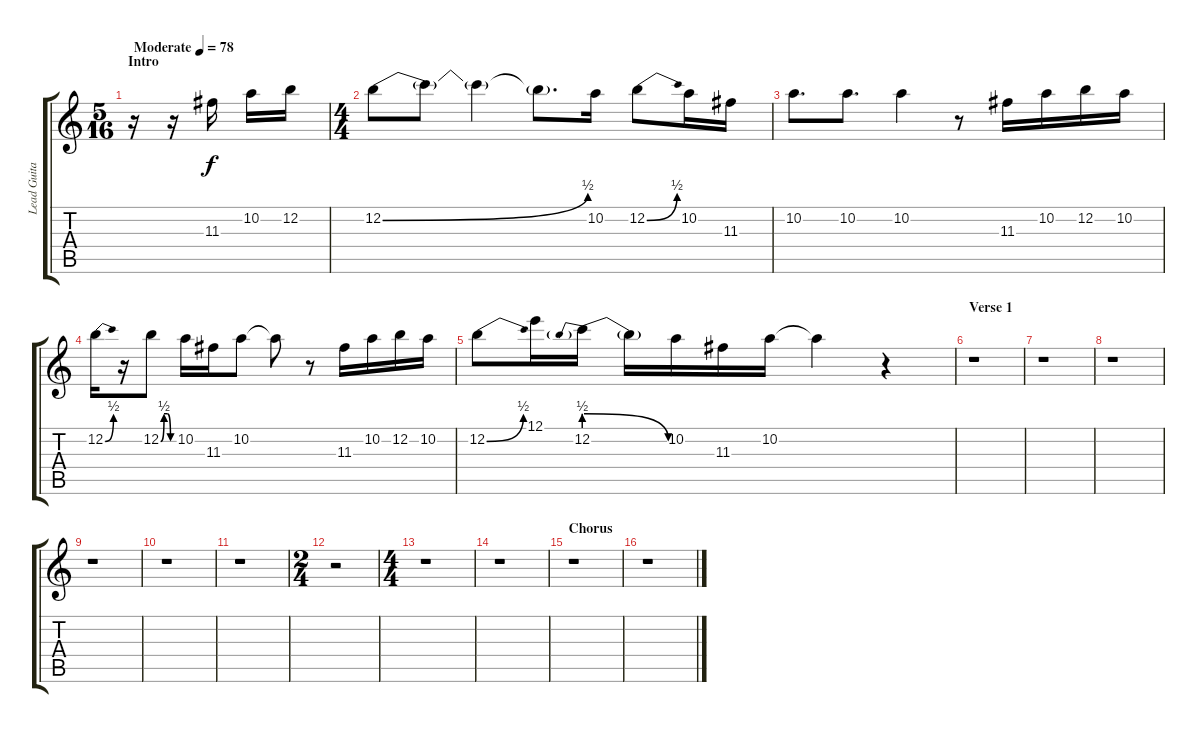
\track ("Lead Guitar" "Lead Guita") {instrument distortionguitar}
\staff {score tabs}
\tuning (E4 B3 G3 D3 A2 E2) {hide}
\ts (5 16)
\section ("" "Intro")
\tempo (78 "Moderate")
\clef g2
\ks c
r.16{dy f instrument distortionguitar} r.16 11.3.16 10.2.16 12.2.16 |
\ts (4 4)
12.2{be (bend 0 0 60 2)}.8 12.2{t}.8 12.2{t}.4 12.2{t}.8{d} 10.2.16 12.2{be (bend 0 0 60 2)}.8 10.2.16 11.3.16 |
10.2.8{d} 10.2.8{d} 10.2.4 r.8 11.3.16 10.2.16 12.2.16 10.2.16 |
12.2{be (bend 0 0 60 2)}.16 r.16 12.2{be (custom 0 0 15 2 30 2 45 0 60 0)}.8 10.2.16 11.3.16 10.2.8 10.2{t}.8 r.8 11.3.16 10.2.16 12.2.16 10.2.16 |
12.2{be (bend 0 0 60 2)}.8 12.1.16 12.2{be (prebendrelease 0 2 60 0)}.16 12.2{t}.16 10.2.16 11.3.16 10.2.16 10.2{t}.4 r.4 |
\section ("" "Verse 1")
r.1 |
r.1 |
r.1 |
r.1 |
r.1 |
r.1 |
\ts (2 4)
r.2 |
\ts (4 4)
r.1 |
r.1 |
\section ("" "Chorus")
r.1 |
r.1
